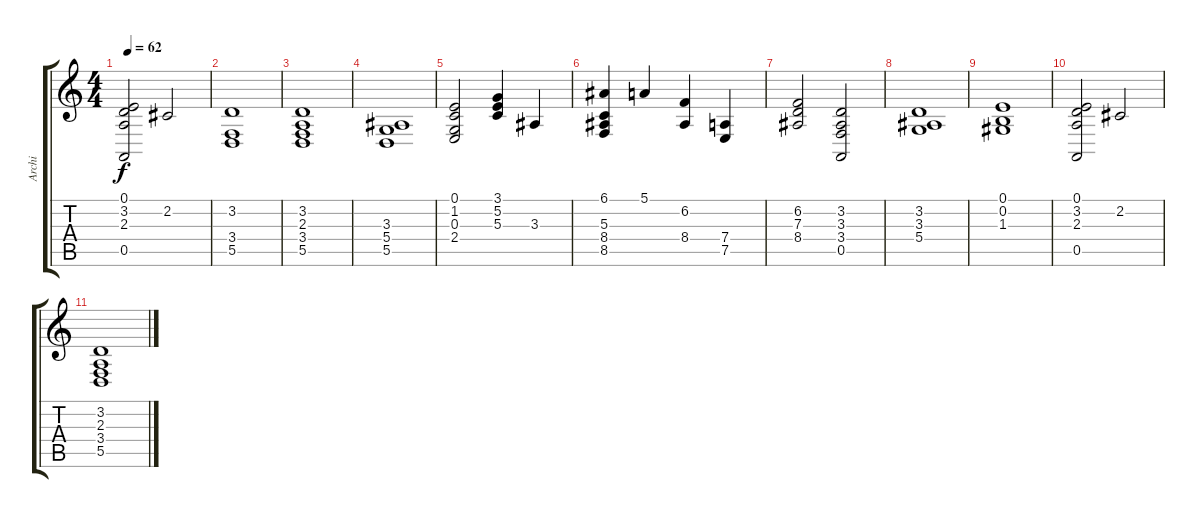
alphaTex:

\track ("Archi" "Archi") {instrument stringensemble2}
\staff {score tabs}
\tuning (E4 B3 G3 D3 A2 E2) {hide}
\ts (4 4)
\tempo 62
\clef g2
\ks c
(0.1 3.2 2.3 0.5).2{dy f} 2.2.2 |
(3.2 3.4 5.5).1 |
(3.2 2.3 3.4 5.5).1 |
(3.3 5.4 5.5).1 |
(0.1 1.2 0.3 2.4).2 (3.1 5.2 5.3).4 3.3.4 |
(6.1 5.3 8.4 8.5).4 5.1.4 (6.2 8.4).4 (7.4 7.5).4 |
(6.2 7.3 8.4).2 (3.2 3.3 3.4 0.5).2 |
(3.2 3.3 5.4).1 |
(0.1 0.2 1.3).1 |
(0.1 3.2 2.3 0.5).2 2.2.2 |
(3.2 2.3 3.4 5.5).1
